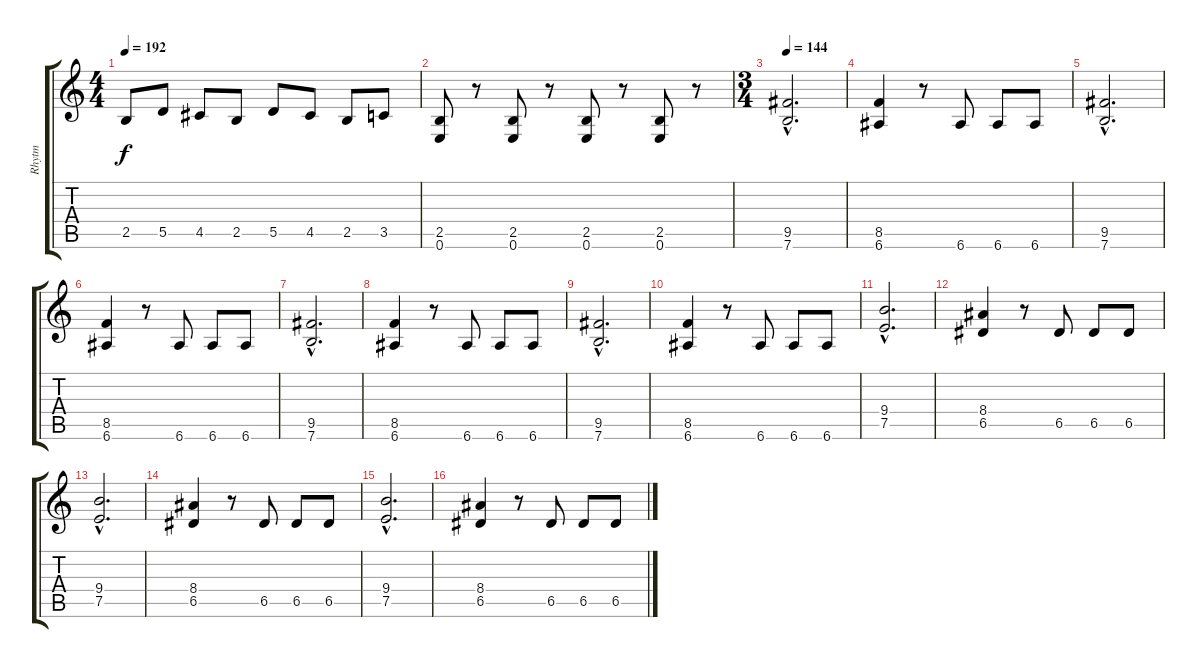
\track ("Rhytm" "Rhytm") {instrument distortionguitar}
\staff {score tabs}
\tuning (E4 B3 G3 D3 A2 E2) {hide}
\ts (4 4)
\tempo 192
\clef g2
\ks c
2.5.8{dy f} 5.5.8 4.5.8 2.5.8 5.5.8 4.5.8 2.5.8 3.5.8 |
(2.5 0.6).8 r.8 (2.5 0.6).8 r.8 (2.5 0.6).8 r.8 (2.5 0.6).8 r.8 |
\ts (3 4)
\tempo 144
(9.5{hac} 7.6{hac}).2{d} |
(8.5 6.6).4 r.8 6.6.8 6.6.8 6.6.8 |
(9.5{hac} 7.6{hac}).2{d} |
(8.5 6.6).4 r.8 6.6.8 6.6.8 6.6.8 |
(9.5{hac} 7.6{hac}).2{d} |
(8.5 6.6).4 r.8 6.6.8 6.6.8 6.6.8 |
(9.5{hac} 7.6{hac}).2{d} |
(8.5 6.6).4 r.8 6.6.8 6.6.8 6.6.8 |
(9.4{hac} 7.5{hac}).2{d} |
(8.4 6.5).4 r.8 6.5.8 6.5.8 6.5.8 |
(9.4{hac} 7.5{hac}).2{d} |
(8.4 6.5).4 r.8 6.5.8 6.5.8 6.5.8 |
(9.4{hac} 7.5{hac}).2{d} |
(8.4 6.5).4 r.8 6.5.8 6.5.8 6.5.8
